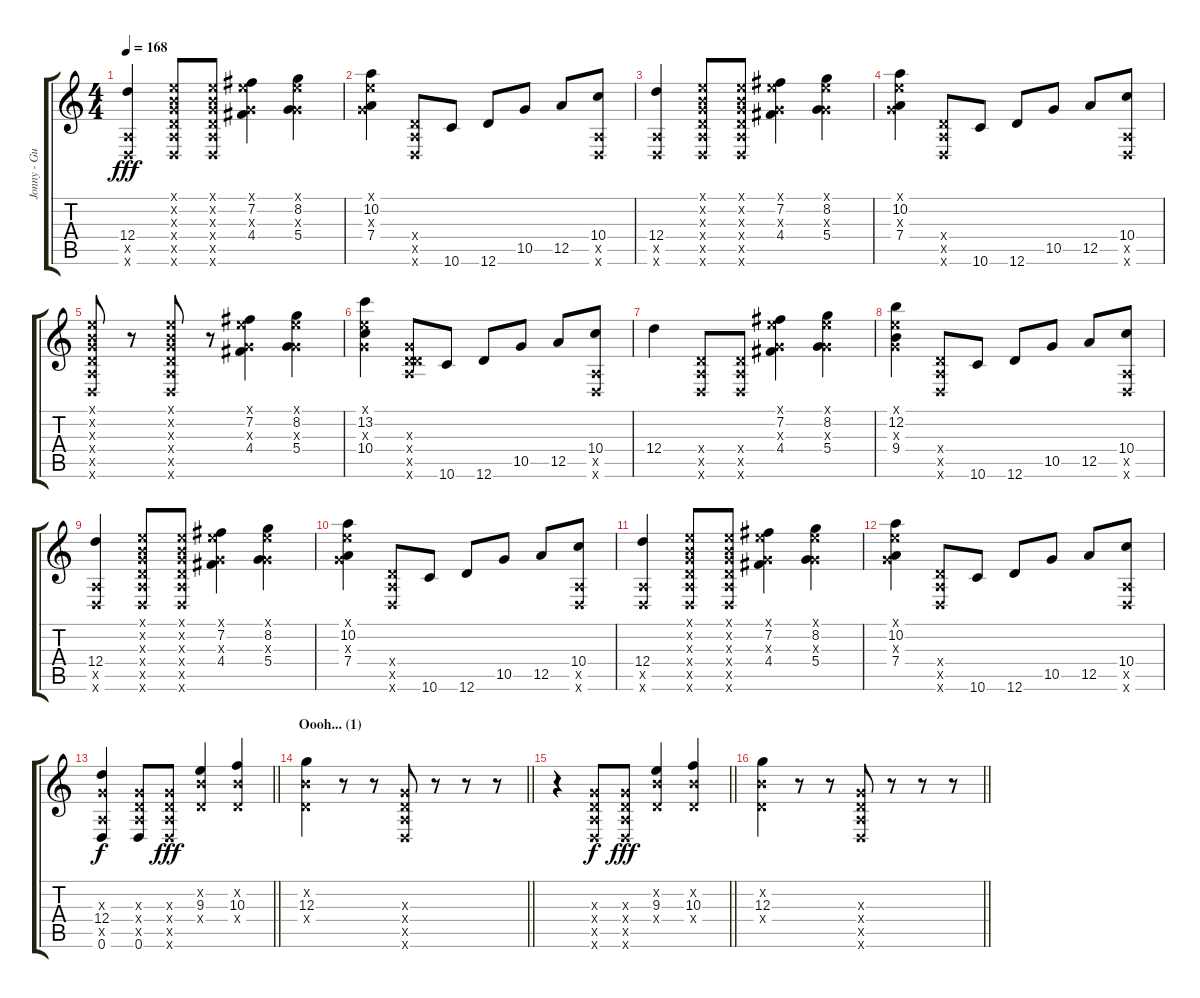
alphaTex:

\track ("Jonny - Guitar" "Jonny - Gu") {instrument electricguitarjazz}
\staff {score tabs}
\tuning (E4 B3 G3 D3 A2 D2) {hide}
\ts (4 4)
\tempo 168
\clef g2
\ks c
(12.4 0.5{x} 0.6{x}).4{dy fff} (0.1{x} 0.2{x} 0.3{x} 0.4{x} 0.5{x} 0.6{x}).8 (0.1{x} 0.2{x} 0.3{x} 0.4{x} 0.5{x} 0.6{x}).8 (0.1{x} 7.2 0.3{x} 4.4).4 (0.1{x} 8.2 0.3{x} 5.4).4 |
(0.1{x} 10.2 0.3{x} 7.4).4 (0.4{x} 0.5{x} 0.6{x}).8 10.6.8 12.6.8 10.5.8 12.5.8 (10.4 0.5{x} 0.6{x}).8 |
(12.4 0.5{x} 0.6{x}).4 (0.1{x} 0.2{x} 0.3{x} 0.4{x} 0.5{x} 0.6{x}).8 (0.1{x} 0.2{x} 0.3{x} 0.4{x} 0.5{x} 0.6{x}).8 (0.1{x} 7.2 0.3{x} 4.4).4 (0.1{x} 8.2 0.3{x} 5.4).4 |
(0.1{x} 10.2 0.3{x} 7.4).4 (0.4{x} 0.5{x} 0.6{x}).8 10.6.8 12.6.8 10.5.8 12.5.8 (10.4 0.5{x} 0.6{x}).8 |
(0.1{x} 0.2{x} 0.3{x} 0.4{x} 0.5{x} 0.6{x}).8 r.8 (0.1{x} 0.2{x} 0.3{x} 0.4{x} 0.5{x} 0.6{x}).8 r.8 (0.1{x} 7.2 0.3{x} 4.4).4 (0.1{x} 8.2 0.3{x} 5.4).4 |
(0.1{x} 13.2 0.3{x} 10.4).4 (0.3{x} 0.4{x} 0.5{x} 12.6{x}).8 10.6.8 12.6.8 10.5.8 12.5.8 (10.4 0.5{x} 0.6{x}).8 |
12.4.4 (0.4{x} 0.5{x} 0.6{x}).8 (0.4{x} 0.5{x} 0.6{x}).8 (0.1{x} 7.2 0.3{x} 4.4).4 (0.1{x} 8.2 0.3{x} 5.4).4 |
(0.1{x} 12.2 0.3{x} 9.4).4 (0.4{x} 0.5{x} 0.6{x}).8 10.6.8 12.6.8 10.5.8 12.5.8 (10.4 0.5{x} 0.6{x}).8 |
(12.4 0.5{x} 0.6{x}).4 (0.1{x} 0.2{x} 0.3{x} 0.4{x} 0.5{x} 0.6{x}).8 (0.1{x} 0.2{x} 0.3{x} 0.4{x} 0.5{x} 0.6{x}).8 (0.1{x} 7.2 0.3{x} 4.4).4 (0.1{x} 8.2 0.3{x} 5.4).4 |
(0.1{x} 10.2 0.3{x} 7.4).4 (0.4{x} 0.5{x} 0.6{x}).8 10.6.8 12.6.8 10.5.8 12.5.8 (10.4 0.5{x} 0.6{x}).8 |
(12.4 0.5{x} 0.6{x}).4 (0.1{x} 0.2{x} 0.3{x} 0.4{x} 0.5{x} 0.6{x}).8 (0.1{x} 0.2{x} 0.3{x} 0.4{x} 0.5{x} 0.6{x}).8 (0.1{x} 7.2 0.3{x} 4.4).4 (0.1{x} 8.2 0.3{x} 5.4).4 |
(0.1{x} 10.2 0.3{x} 7.4).4 (0.4{x} 0.5{x} 0.6{x}).8 10.6.8 12.6.8 10.5.8 12.5.8 (10.4 0.5{x} 0.6{x}).8 |
\barLineRight lightlight
(0.3{x} 12.4 0.5{x} 0.6).4{dy f} (0.3{x} 0.4{x} 0.5{x} 0.6).8 (0.3{x} 0.4{x} 0.5{x} 0.6{x}).8{dy fff} (0.2{x} 9.3 0.4{x}).4 (0.2{x} 10.3 0.4{x}).4 |
\section ("" "Oooh... (1)")
\barLineRight lightlight
(0.2{x} 12.3 0.4{x}).4 r.8 r.8 (0.3{x} 0.4{x} 0.5{x} 0.6{x}).8 r.8 r.8 r.8 |
\barLineRight lightlight
r.4 (0.3{x} 0.4{x} 0.5{x} 0.6{x}).8{dy f} (0.3{x} 0.4{x} 0.5{x} 0.6{x}).8{dy fff} (0.2{x} 9.3 0.4{x}).4 (0.2{x} 10.3 0.4{x}).4 |
\barLineRight lightlight
(0.2{x} 12.3 0.4{x}).4 r.8 r.8 (0.3{x} 0.4{x} 0.5{x} 0.6{x}).8 r.8 r.8 r.8
